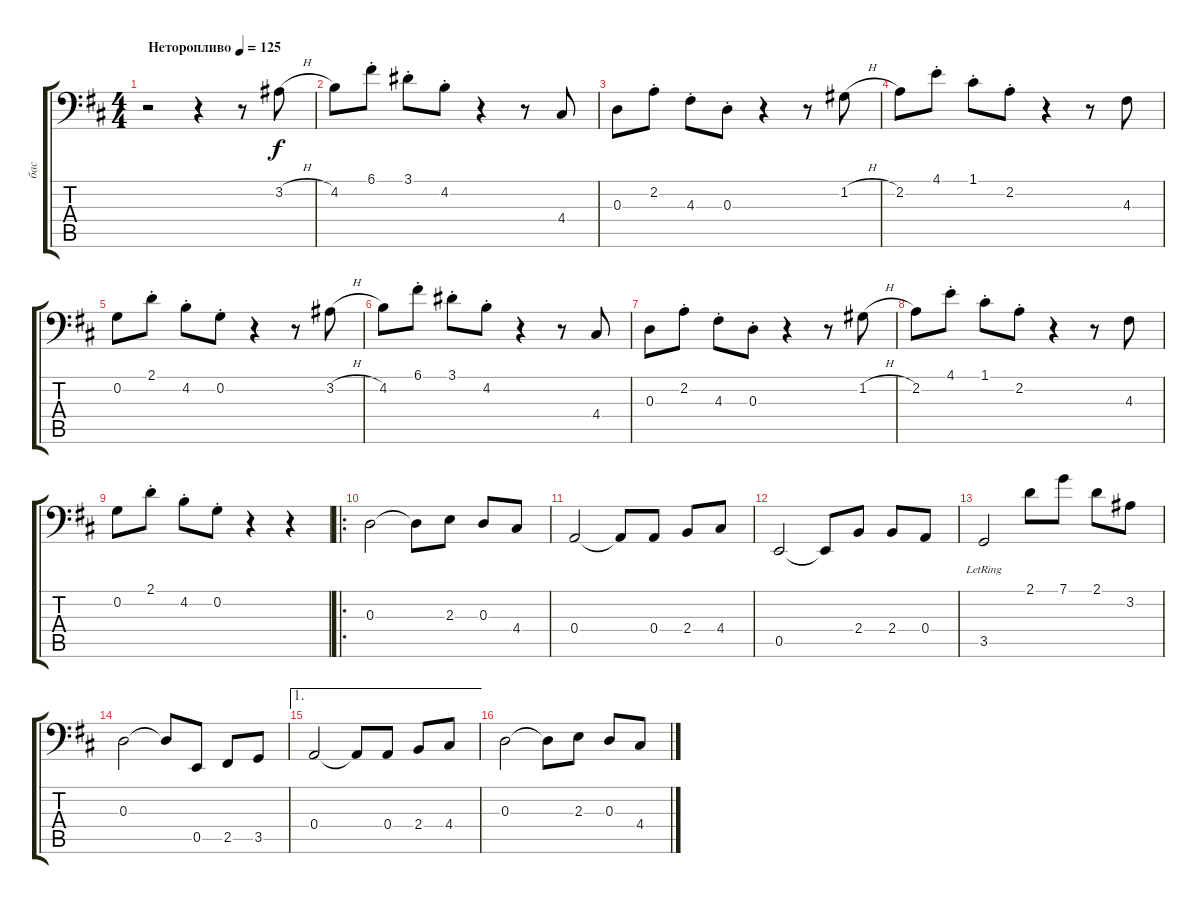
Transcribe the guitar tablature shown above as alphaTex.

\track ("бас" "бас") {instrument electricbassfinger}
\staff {score tabs}
\tuning (C3 G2 D2 A1 E1 B0) {hide}
\ts (4 4)
\tempo (125 "Неторопливо")
\clef f4
\ks d
r.2{dy f instrument electricbassfinger} r.4 r.8 3.2{h}.8 |
4.2.8 6.1{st}.8 3.1{st}.8 4.2{st}.8 r.4 r.8 4.4.8 |
0.3.8 2.2{st}.8 4.3{st}.8 0.3{st}.8 r.4 r.8 1.2{h}.8 |
2.2.8 4.1{st}.8 1.1{st}.8 2.2{st}.8 r.4 r.8 4.3.8 |
0.2.8 2.1{st}.8 4.2{st}.8 0.2{st}.8 r.4 r.8 3.2{h}.8 |
4.2.8 6.1{st}.8 3.1{st}.8 4.2{st}.8 r.4 r.8 4.4.8 |
0.3.8 2.2{st}.8 4.3{st}.8 0.3{st}.8 r.4 r.8 1.2{h}.8 |
2.2.8 4.1{st}.8 1.1{st}.8 2.2{st}.8 r.4 r.8 4.3.8 |
0.2.8 2.1{st}.8 4.2{st}.8 0.2{st}.8 r.4 r.4 |
\ro
0.3.2 0.3{t}.8 2.3.8 0.3.8 4.4.8 |
0.4.2 0.4{t}.8 0.4.8 2.4.8 4.4.8 |
0.5.2 0.5{t}.8 2.4.8 2.4.8 0.4.8 |
3.5{lr}.2 2.1.8 7.1.8 2.1.8 3.2.8 |
0.3.2 0.3{t}.8 0.5.8 2.5.8 3.5.8 |
\ae 1
0.4.2 0.4{t}.8 0.4.8 2.4.8 4.4.8 |
0.3.2 0.3{t}.8 2.3.8 0.3.8 4.4.8
